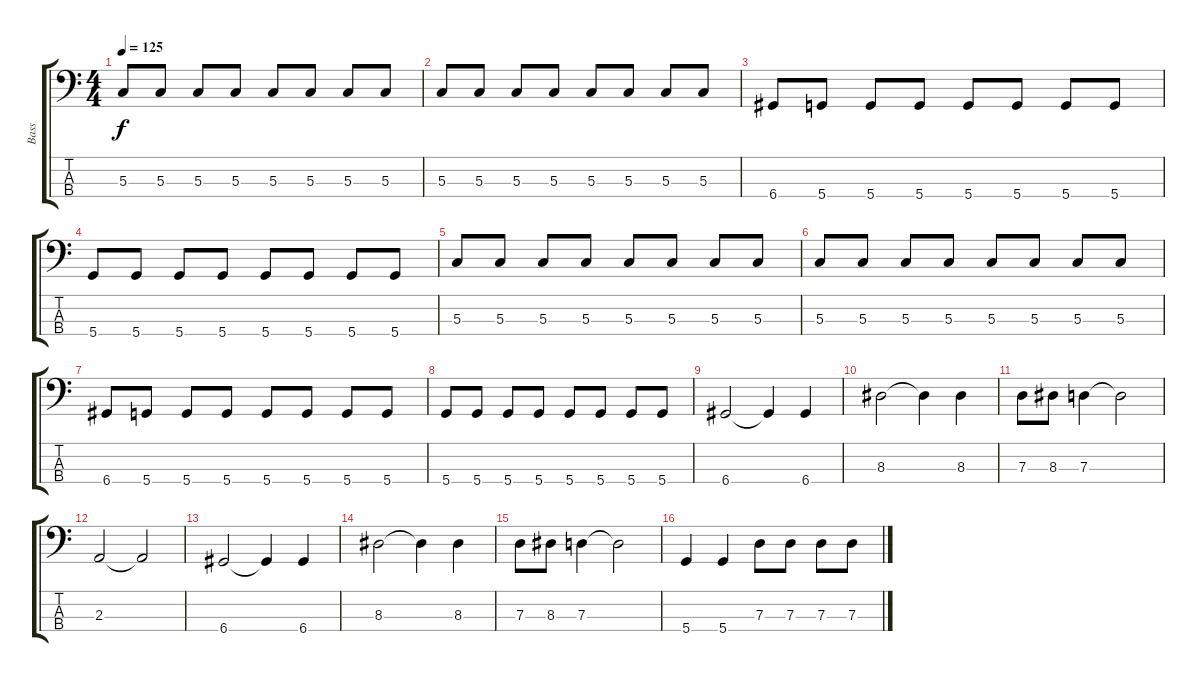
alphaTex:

\track ("Bass" "Bass") {instrument electricbasspick}
\staff {score tabs}
\tuning (F2 C2 G1 D1) {hide}
\ts (4 4)
\tempo 125
\clef f4
\ks c
5.3.8{dy f} 5.3.8 5.3.8 5.3.8 5.3.8 5.3.8 5.3.8 5.3.8 |
5.3.8 5.3.8 5.3.8 5.3.8 5.3.8 5.3.8 5.3.8 5.3.8 |
6.4.8 5.4.8 5.4.8 5.4.8 5.4.8 5.4.8 5.4.8 5.4.8 |
5.4.8 5.4.8 5.4.8 5.4.8 5.4.8 5.4.8 5.4.8 5.4.8 |
5.3.8 5.3.8 5.3.8 5.3.8 5.3.8 5.3.8 5.3.8 5.3.8 |
5.3.8 5.3.8 5.3.8 5.3.8 5.3.8 5.3.8 5.3.8 5.3.8 |
6.4.8 5.4.8 5.4.8 5.4.8 5.4.8 5.4.8 5.4.8 5.4.8 |
5.4.8 5.4.8 5.4.8 5.4.8 5.4.8 5.4.8 5.4.8 5.4.8 |
6.4.2 6.4{t}.4 6.4.4 |
8.3.2 8.3{t}.4 8.3.4 |
7.3.8 8.3.8 7.3.4 7.3{t}.2 |
2.3.2 2.3{t}.2 |
6.4.2 6.4{t}.4 6.4.4 |
8.3.2 8.3{t}.4 8.3.4 |
7.3.8 8.3.8 7.3.4 7.3{t}.2 |
5.4.4 5.4.4 7.3.8 7.3.8 7.3.8 7.3.8
